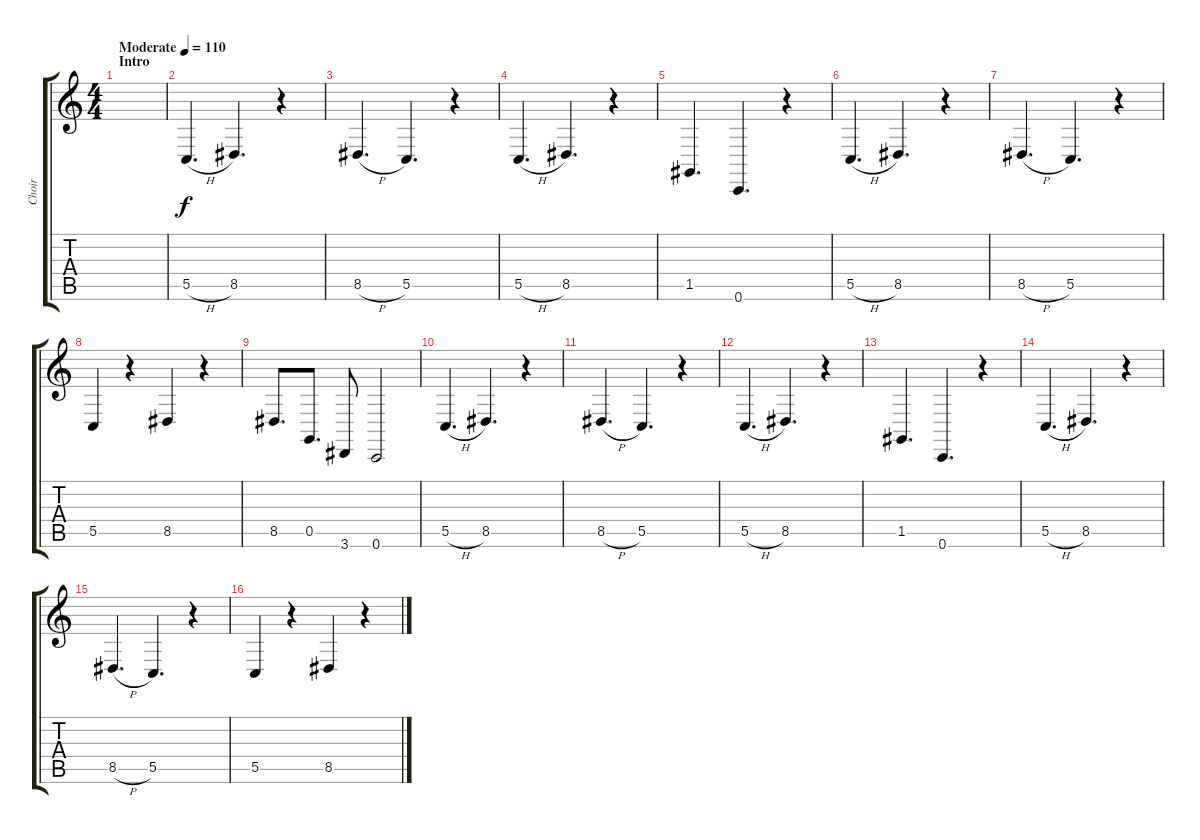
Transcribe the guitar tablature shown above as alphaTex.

\track ("Choir" "Choir") {instrument choiraahs}
\staff {score tabs}
\tuning (D4 A3 F3 C3 G2 C2) {hide}
\ts (4 4)
\section ("" "Intro")
\tempo (110 "Moderate")
\clef g2
\ks c
|
5.5{h}.4{d} 8.5.4{d} r.4 |
8.5{h}.4{d} 5.5.4{d} r.4 |
5.5{h}.4{d} 8.5.4{d} r.4 |
1.5.4{d} 0.6.4{d} r.4 |
5.5{h}.4{d} 8.5.4{d} r.4 |
8.5{h}.4{d} 5.5.4{d} r.4 |
5.5.4 r.4 8.5.4 r.4 |
8.5.8{d} 0.5.8{d} 3.6.8 0.6.2 |
5.5{h}.4{d} 8.5.4{d} r.4 |
8.5{h}.4{d} 5.5.4{d} r.4 |
5.5{h}.4{d} 8.5.4{d} r.4 |
1.5.4{d} 0.6.4{d} r.4 |
5.5{h}.4{d} 8.5.4{d} r.4 |
8.5{h}.4{d} 5.5.4{d} r.4 |
5.5.4 r.4 8.5.4 r.4
